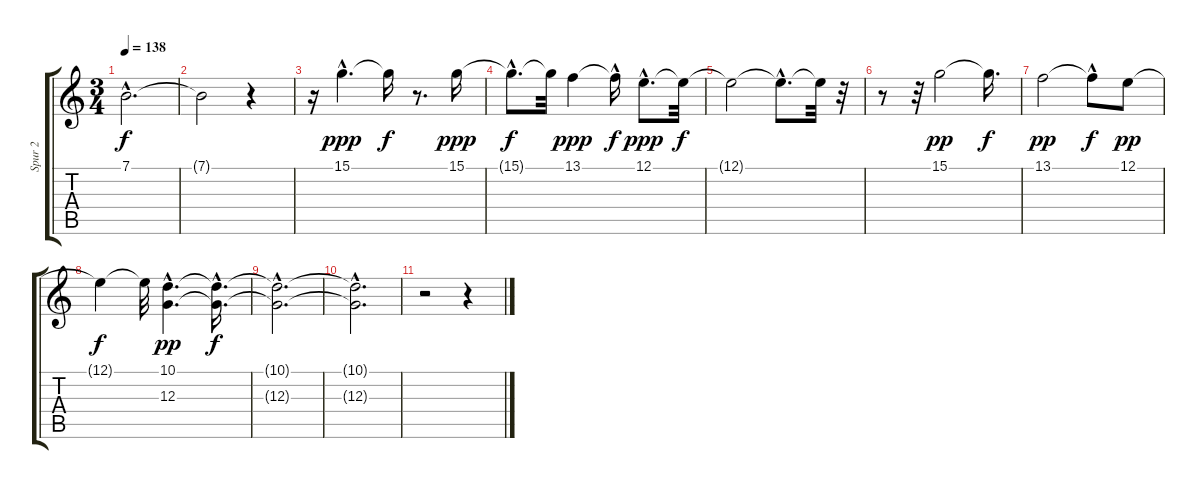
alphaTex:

\track ("Spur 2" "Spur 2") {instrument synthstrings1}
\staff {score tabs}
\tuning (E4 B3 G3 D3 A2 E2) {hide}
\ts (3 4)
\tempo 138
\clef g2
\ks c
7.1{hac t}.2{d dy f} |
7.1{t}.2 r.4 |
r.16 15.1{hac}.4{d dy ppp} 15.1{t}.16{dy f} r.8{d} 15.1.16{dy ppp} |
15.1{hac t}.8{d dy f} 15.1{t}.32 13.1.4{dy ppp} 13.1{hac t}.16{dy f} 12.1{hac}.8{d dy ppp} 12.1{t}.32{dy f} |
12.1{t}.2 12.1{hac t}.8{d} 12.1{t}.32 r.32 |
r.8 r.32 15.1.2{dy pp} 15.1{t}.16{d dy f} |
13.1.2{dy pp} 13.1{hac t}.8{dy f} 12.1.8{dy pp} |
12.1{t}.4{dy f} 12.1{t}.32 (10.1{hac} 12.3{hac}).4{d dy pp} (10.1{hac t} 12.3{hac t}).16{d dy f} |
(10.1{hac t} 12.3{hac t}).2{d} |
(10.1{hac t} 12.3{t}).2{d} |
r.2 r.4
